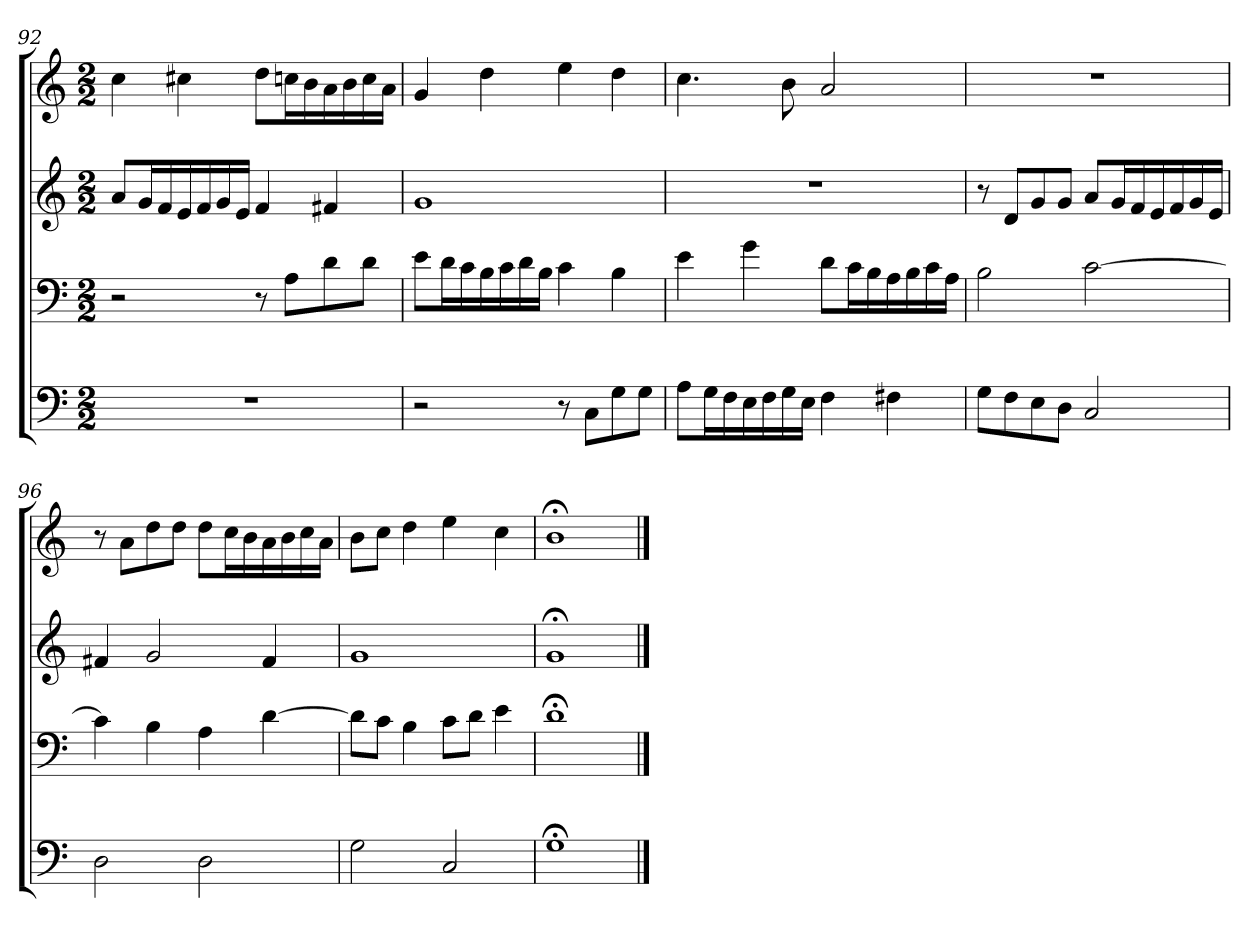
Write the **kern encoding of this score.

**kern	**kern	**kern	**kern
*part4	*part3	*part2	*part1
*staff4	*staff3	*staff2	*staff1
*clefF4	*clefF4	*clefG2	*clefG2
*k[]	*k[]	*k[]	*k[]
*G:mix	*G:mix	*G:mix	*G:mix
*M2/2	*M2/2	*M2/2	*M2/2
=92	=92	=92	=92
1r	2r	8a/L	4cc
.	.	16g/L	.
.	.	16f/	.
.	.	16e/	4cc#X
.	.	16f/	.
.	.	16g/	.
.	.	16e/JJ	.
.	8r	4f	8dd\L
.	8A\L	.	16ccn\L
.	.	.	16b\
.	8d\	4f#X	16a\
.	.	.	16b\
.	8d\J	.	16cc\
.	.	.	16a\JJ
=93	=93	=93	=93
2r	8e\L	1g	4g
.	16d\L	.	.
.	16c\	.	.
.	16B\	.	4dd
.	16c\	.	.
.	16d\	.	.
.	16B\JJ	.	.
8r	4c	.	4ee
8C\L	.	.	.
8G\	4B	.	4dd
8G\J	.	.	.
=94	=94	=94	=94
8A\L	4e	1r	4.cc
16G\L	.	.	.
16F\	.	.	.
16E\	4g	.	.
16F\	.	.	.
16G\	.	.	8b
16E\JJ	.	.	.
4F	8d\L	.	2a
.	16c\L	.	.
.	16B\	.	.
4F#X	16A\	.	.
.	16B\	.	.
.	16c\	.	.
.	16A\JJ	.	.
=95	=95	=95	=95
8G\L	2B	8r	1r
8F\	.	8d/L	.
8E\	.	8g/	.
8D\J	.	8g/J	.
2C	[2c	8a/L	.
.	.	16g/L	.
.	.	16f/	.
.	.	16e/	.
.	.	16f/	.
.	.	16g/	.
.	.	16e/JJ	.
=96	=96	=96	=96
2D	4c]	4f#X	8r
.	.	.	8a\L
.	4B	2g	8dd\
.	.	.	8dd\J
2D	4A	.	8dd\L
.	.	.	16cc\L
.	.	.	16b\
.	[4d	4f#	16a\
.	.	.	16b\
.	.	.	16cc\
.	.	.	16a\JJ
=97	=97	=97	=97
2G	8d\L]	1g	8b\L
.	8c\J	.	8cc\J
.	4B	.	4dd
2C	8c\L	.	4ee
.	8d\J	.	.
.	4e	.	4cc
=98	=98	=98	=98
1G;<	1d;<	1g;<	1b;<
==	==	==	==
*-	*-	*-	*-
